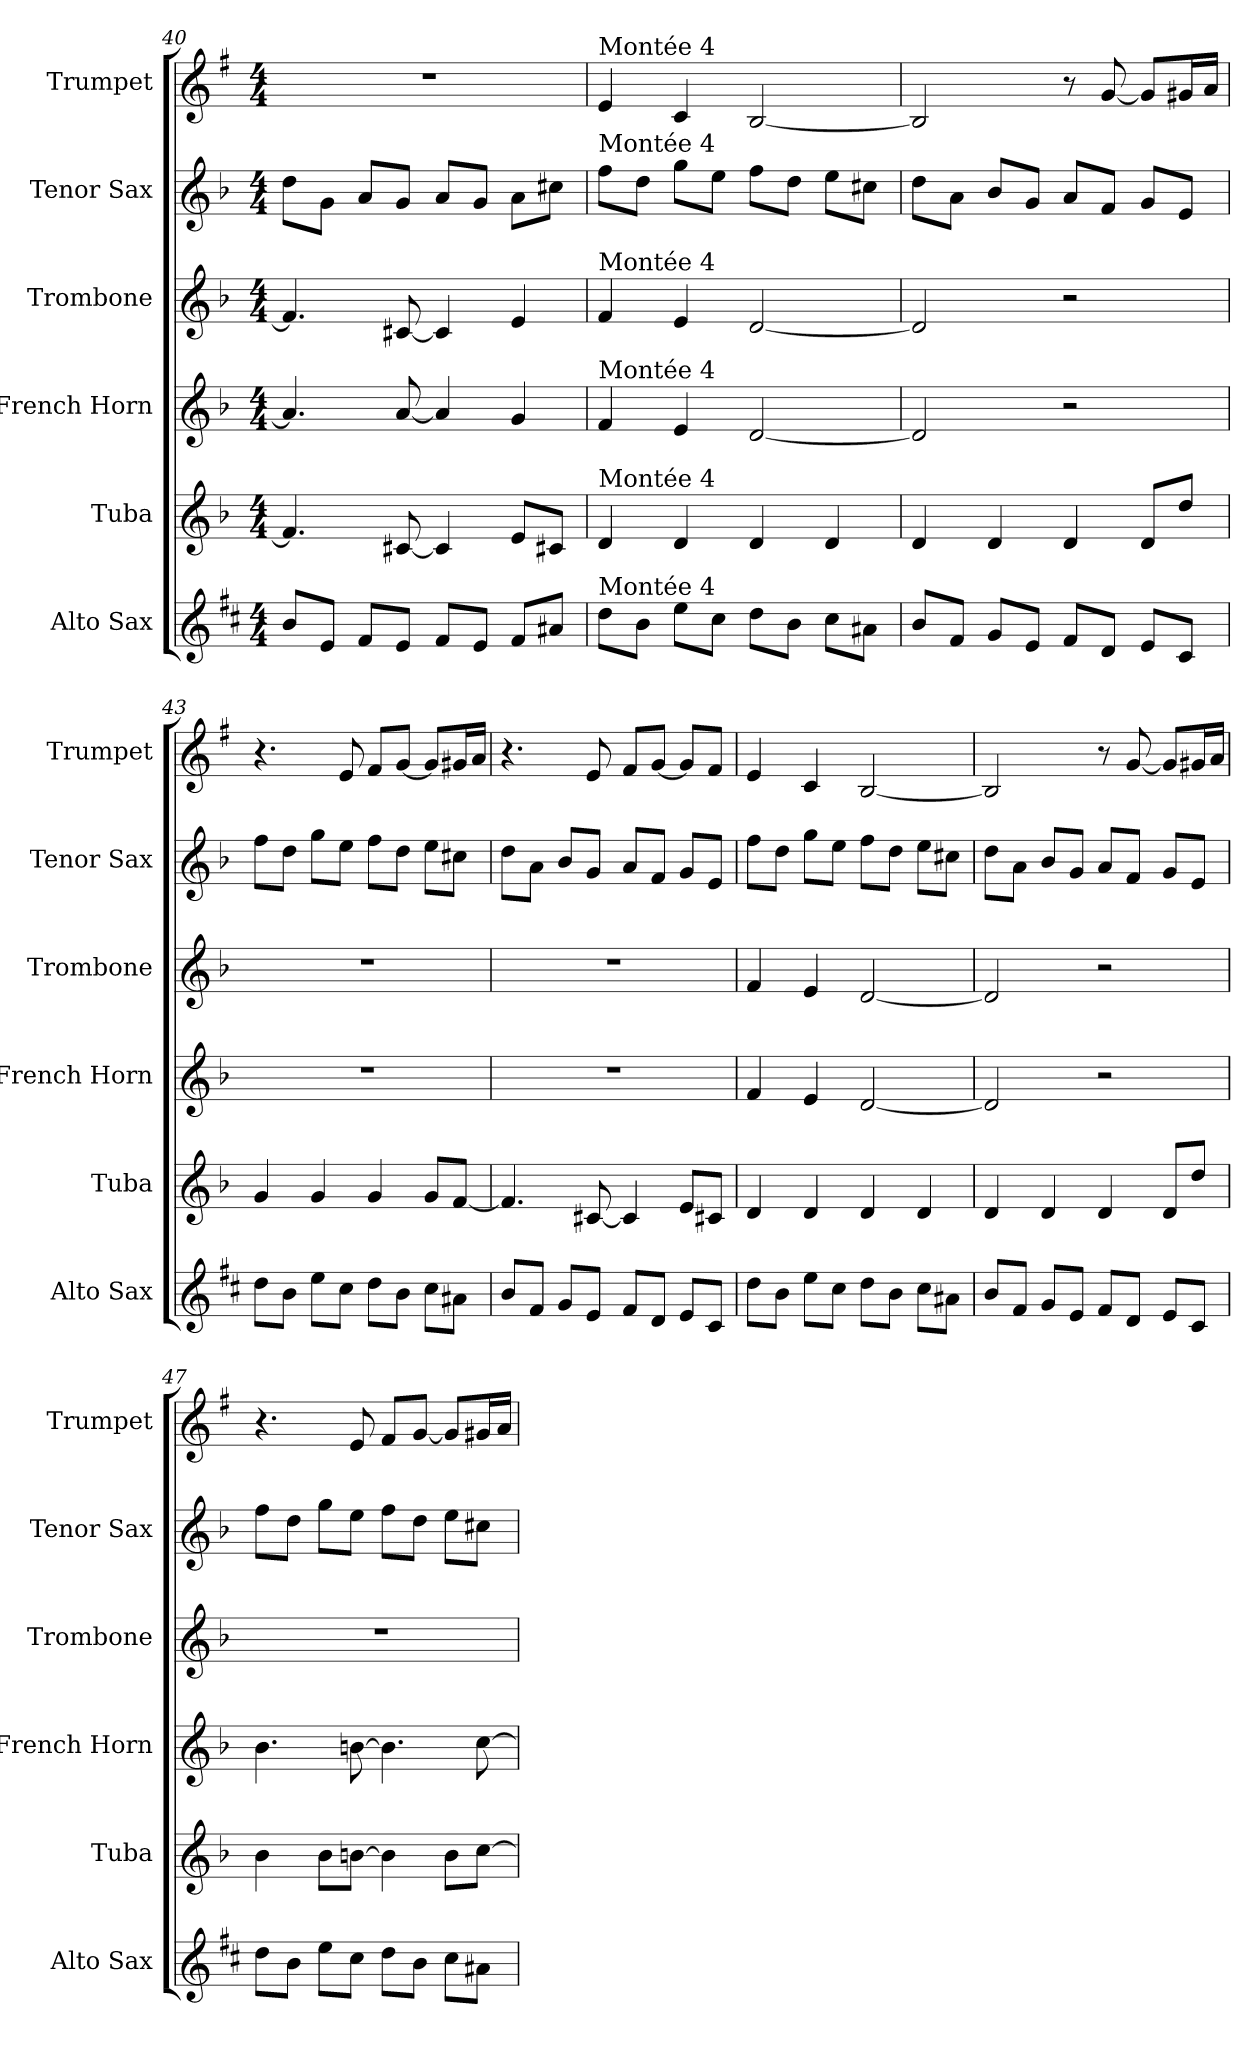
**kern	**kern	**kern	**kern	**kern	**kern
*part6	*part5	*part4	*part3	*part2	*part1
*staff6	*staff5	*staff4	*staff3	*staff2	*staff1
*I"Alto Sax	*I"Tuba	*I"French Horn	*I"Trombone	*I"Tenor Sax	*I"Trumpet
*I'Alto Sax	*I'Tuba	*I'French Horn	*I'Trombone	*I'Tenor Sax	*I'Trumpet
*clefG2	*clefG2	*clefG2	*clefG2	*clefG2	*clefG2
*ITrd5c9	*ITrd15c26	*ITrd8c14	*ITrd8c14	*ITrd8c14	*ITrd1c2
*k[b-]	*k[b-]	*k[b-]	*k[b-]	*k[b-]	*k[b-]
*M4/4	*M4/4	*M4/4	*M4/4	*M4/4	*M4/4
=40	=40	=40	=40	=40	=40
8dL	4.FF]	4.A]	4.F]	8dL	1r
8GJ	.	.	.	8GJ	.
8AL	.	.	.	8AL	.
8GJ	[8CC#X	[8A	[8C#X	8GJ	.
8AL	4CC#]	4A]	4C#]	8AL	.
8GJ	.	.	.	8GJ	.
8AL	8EEL	4G	4E	8AL	.
8c#XJ	8CC#XJ	.	.	8c#XJ	.
=41	=41	=41	=41	=41	=41
!	!	!	!	!	!LO:TX:a:t=Montée 4
!	!	!	!	!LO:TX:a:t=Montée 4	!
!	!	!	!LO:TX:a:t=Montée 4	!	!
!	!	!LO:TX:a:t=Montée 4	!	!	!
!	!LO:TX:a:t=Montée 4	!	!	!	!
!LO:TX:a:t=Montée 4	!	!	!	!	!
8fL	4DD	4F	4F	8fL	4d
8dJ	.	.	.	8dJ	.
8gL	4DD	4E	4E	8gL	4B-
8eJ	.	.	.	8eJ	.
8fL	4DD	[2D	[2D	8fL	[2A
8dJ	.	.	.	8dJ	.
8eL	4DD	.	.	8eL	.
8c#XJ	.	.	.	8c#XJ	.
=42	=42	=42	=42	=42	=42
8dL	4DD	2D]	2D]	8dL	2A]
8AJ	.	.	.	8AJ	.
8B-L	4DD	.	.	8B-L	.
8GJ	.	.	.	8GJ	.
8AL	4DD	2r	2r	8AL	8r
8FJ	.	.	.	8FJ	[8f
8GL	8DDL	.	.	8GL	8fL]
8EJ	8DJ	.	.	8EJ	16f#XL
.	.	.	.	.	16gJJ
=43	=43	=43	=43	=43	=43
8fL	4GG	1r	1r	8fL	4.r
8dJ	.	.	.	8dJ	.
8gL	4GG	.	.	8gL	.
8eJ	.	.	.	8eJ	8d
8fL	4GG	.	.	8fL	8eL
8dJ	.	.	.	8dJ	[8fJ
8eL	8GGL	.	.	8eL	8fL]
8c#XJ	[8FFJ	.	.	8c#XJ	16f#XL
.	.	.	.	.	16gJJ
=44	=44	=44	=44	=44	=44
8dL	4.FF]	1r	1r	8dL	4.r
8AJ	.	.	.	8AJ	.
8B-L	.	.	.	8B-L	.
8GJ	[8CC#X	.	.	8GJ	8d
8AL	4CC#]	.	.	8AL	8eL
8FJ	.	.	.	8FJ	[8fJ
8GL	8EEL	.	.	8GL	8fL]
8EJ	8CC#XJ	.	.	8EJ	8eJ
=45	=45	=45	=45	=45	=45
8fL	4DD	4F	4F	8fL	4d
8dJ	.	.	.	8dJ	.
8gL	4DD	4E	4E	8gL	4B-
8eJ	.	.	.	8eJ	.
8fL	4DD	[2D	[2D	8fL	[2A
8dJ	.	.	.	8dJ	.
8eL	4DD	.	.	8eL	.
8c#XJ	.	.	.	8c#XJ	.
=46	=46	=46	=46	=46	=46
8dL	4DD	2D]	2D]	8dL	2A]
8AJ	.	.	.	8AJ	.
8B-L	4DD	.	.	8B-L	.
8GJ	.	.	.	8GJ	.
8AL	4DD	2r	2r	8AL	8r
8FJ	.	.	.	8FJ	[8f
8GL	8DDL	.	.	8GL	8fL]
8EJ	8DJ	.	.	8EJ	16f#XL
.	.	.	.	.	16gJJ
=47	=47	=47	=47	=47	=47
8fL	4BB-	4.B-	1r	8fL	4.r
8dJ	.	.	.	8dJ	.
8gL	8BB-L	.	.	8gL	.
8eJ	[8BBnJ	[8Bn	.	8eJ	8d
8fL	4BB]	4.B]	.	8fL	8eL
8dJ	.	.	.	8dJ	[8fJ
8eL	8BBL	.	.	8eL	8fL]
8c#XJ	[8CJ	[8c	.	8c#XJ	16f#XL
.	.	.	.	.	16gJJ
=	=	=	=	=	=
*-	*-	*-	*-	*-	*-
